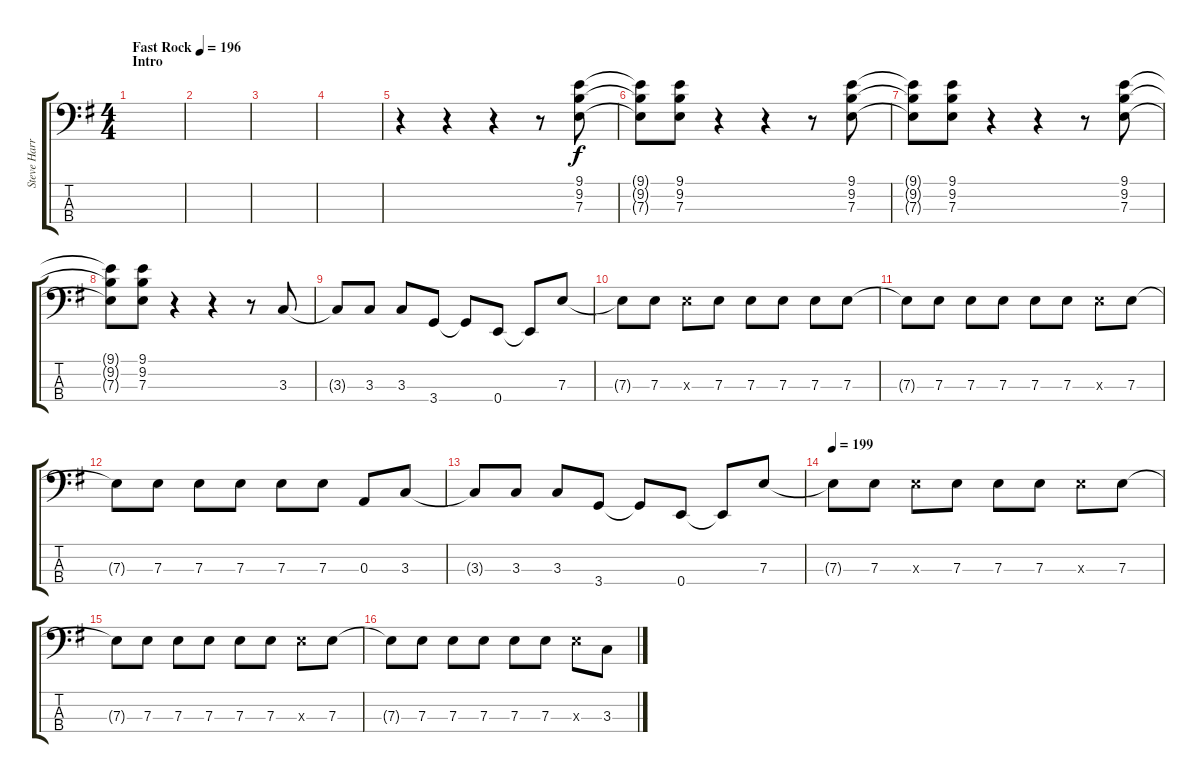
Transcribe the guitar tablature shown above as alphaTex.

\track ("Steve Harris (Bass)" "Steve Harr") {instrument electricbassfinger}
\staff {score tabs}
\tuning (G2 D2 A1 E1) {hide}
\ts (4 4)
\section ("" "Intro")
\tempo (196 "Fast Rock")
\clef f4
\ks eminor
|
|
|
|
r.4 r.4 r.4 r.8 (9.1 9.2 7.3).8 |
(9.1{t} 9.2{t} 7.3{t}).8 (9.1 9.2 7.3).8 r.4 r.4 r.8 (9.1 9.2 7.3).8 |
(9.1{t} 9.2{t} 7.3{t}).8 (9.1 9.2 7.3).8 r.4 r.4 r.8 (9.1 9.2 7.3).8 |
(9.1{t} 9.2{t} 7.3{t}).8 (9.1 9.2 7.3).8 r.4 r.4 r.8 3.3.8 |
3.3{t}.8 3.3.8 3.3.8 3.4.8 3.4{t}.8 0.4.8 0.4{t}.8 7.3.8 |
7.3{t}.8 7.3.8 7.3{x}.8 7.3.8 7.3.8 7.3.8 7.3.8 7.3.8 |
7.3{t}.8 7.3.8 7.3.8 7.3.8 7.3.8 7.3.8 7.3{x}.8 7.3.8 |
7.3{t}.8 7.3.8 7.3.8 7.3.8 7.3.8 7.3.8 0.3.8 3.3.8 |
3.3{t}.8 3.3.8 3.3.8 3.4.8 3.4{t}.8 0.4.8 0.4{t}.8 7.3.8 |
\tempo 199
7.3{t}.8 7.3.8 7.3{x}.8 7.3.8 7.3.8 7.3.8 7.3{x}.8 7.3.8 |
7.3{t}.8 7.3.8 7.3.8 7.3.8 7.3.8 7.3.8 7.3{x}.8 7.3.8 |
7.3{t}.8 7.3.8 7.3.8 7.3.8 7.3.8 7.3.8 7.3{x}.8 3.3.8
